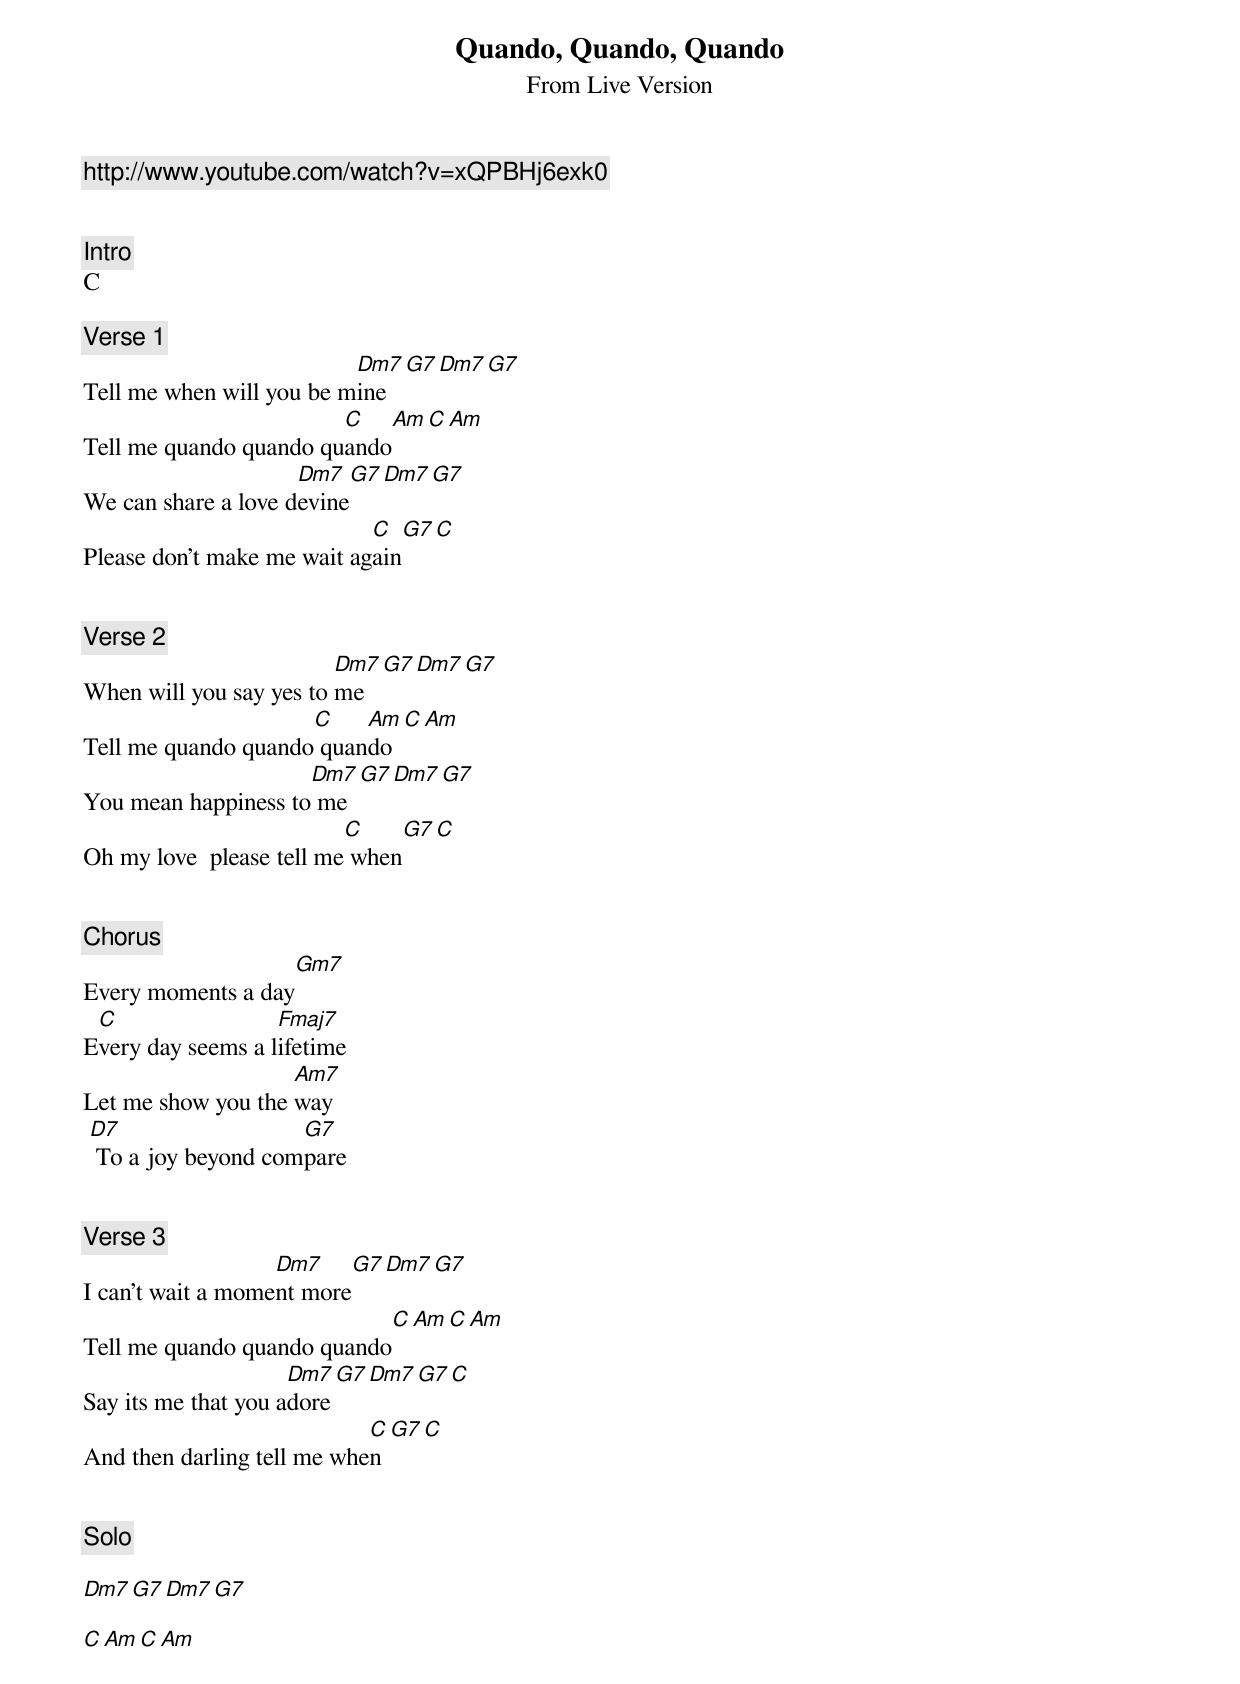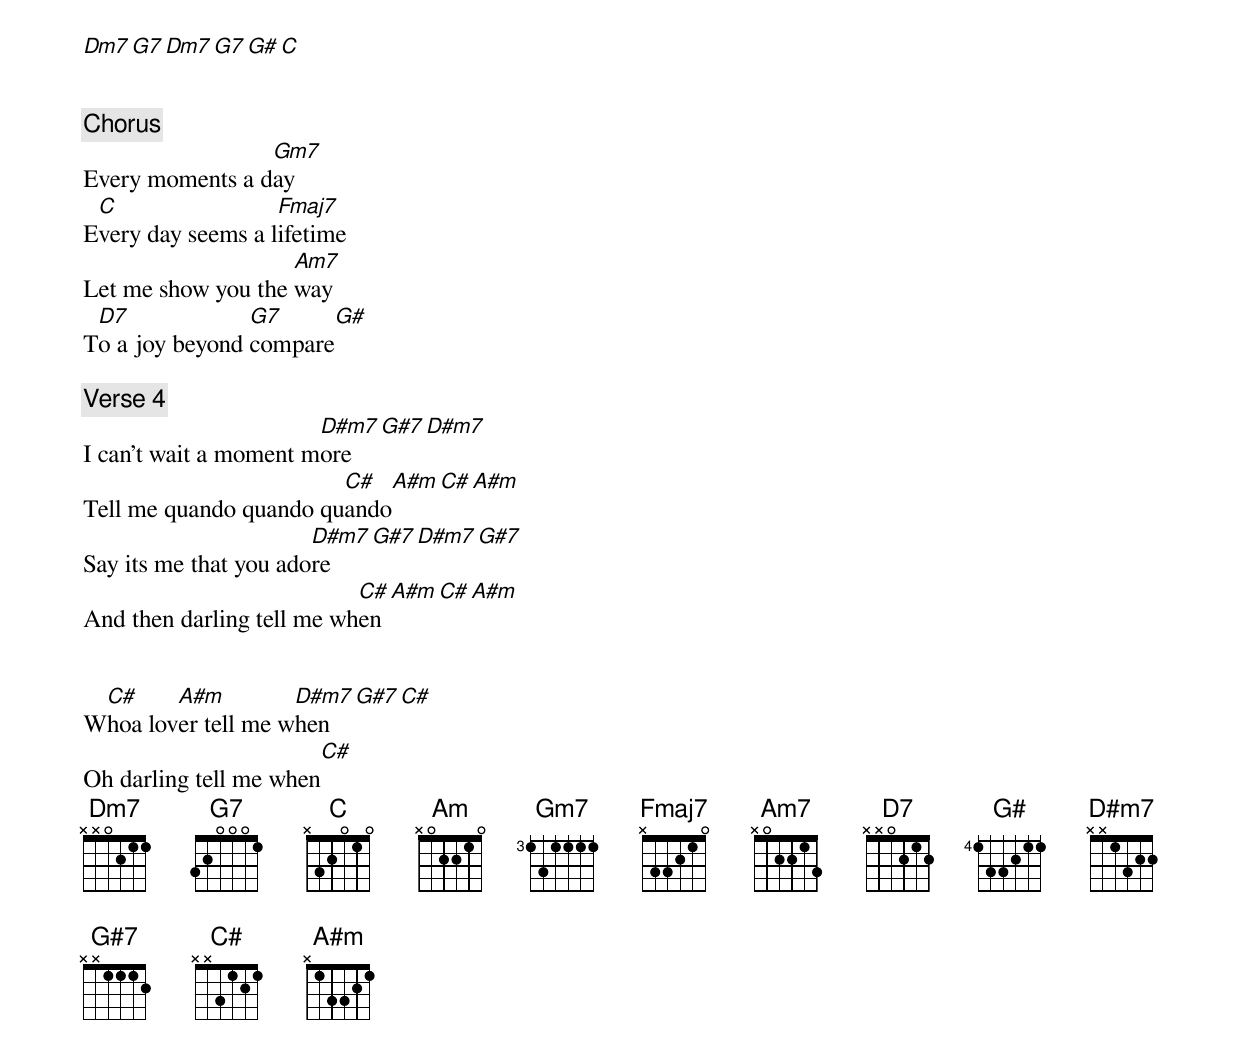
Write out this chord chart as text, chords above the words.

                       Quando, Quando, Quando
                         From Live Version
              http://www.youtube.com/watch?v=xQPBHj6exk0


[Intro]
C

[Verse 1]
                          Dm7      G7    Dm7      G7
Tell me when will you be mine
                        C     Am   C     Am
Tell me quando quando quando
                     Dm7       G7      Dm7      G7
We can share a love devine
                            C     G7    C
Please don't make me wait again


[Verse 2]
                         Dm7      G7      Dm7      G7
When will you say yes to me
                     C    Am    C      Am
Tell me quando quando quando
                     Dm7      G7      Dm7      G7
You mean happiness to me
                          C      G7     C
Oh my love  please tell me when


[Chorus]
                   Gm7
Every moments a day
 C                 Fmaj7
Every day seems a lifetime
                    Am7
Let me show you the way
 D7                  G7
  To a joy beyond compare


[Verse 3]
                   Dm7       G7          Dm7      G7
I can't wait a moment more
                             C    Am     C      Am
Tell me quando quando quando
                     Dm7       G7        Dm7      G7           C
Say its me that you adore
                            C      G7     C
And then darling tell me when


[Solo]

  Dm7     G7    Dm7      G7

  C       Am     C      Am

  Dm7     G7    Dm7      G7           G#  C


[Chorus]
                 Gm7
Every moments a day
 C                 Fmaj7
Every day seems a lifetime
                    Am7
Let me show you the way
 D7             G7             G#
To a joy beyond compare

[Verse 4]
                       D#m7    G#7    D#m7
I can't wait a moment more
                        C#   A#m     C#     A#m
Tell me quando quando quando
                       D#m7   G#7   D#m7    G#7
Say its me that you adore
                           C# A#m C#  A#m
And then darling tell me when


 C#     A#m         D#m7     G#7              C#
Whoa lover tell me when
                                        C#
Oh darling tell me when
